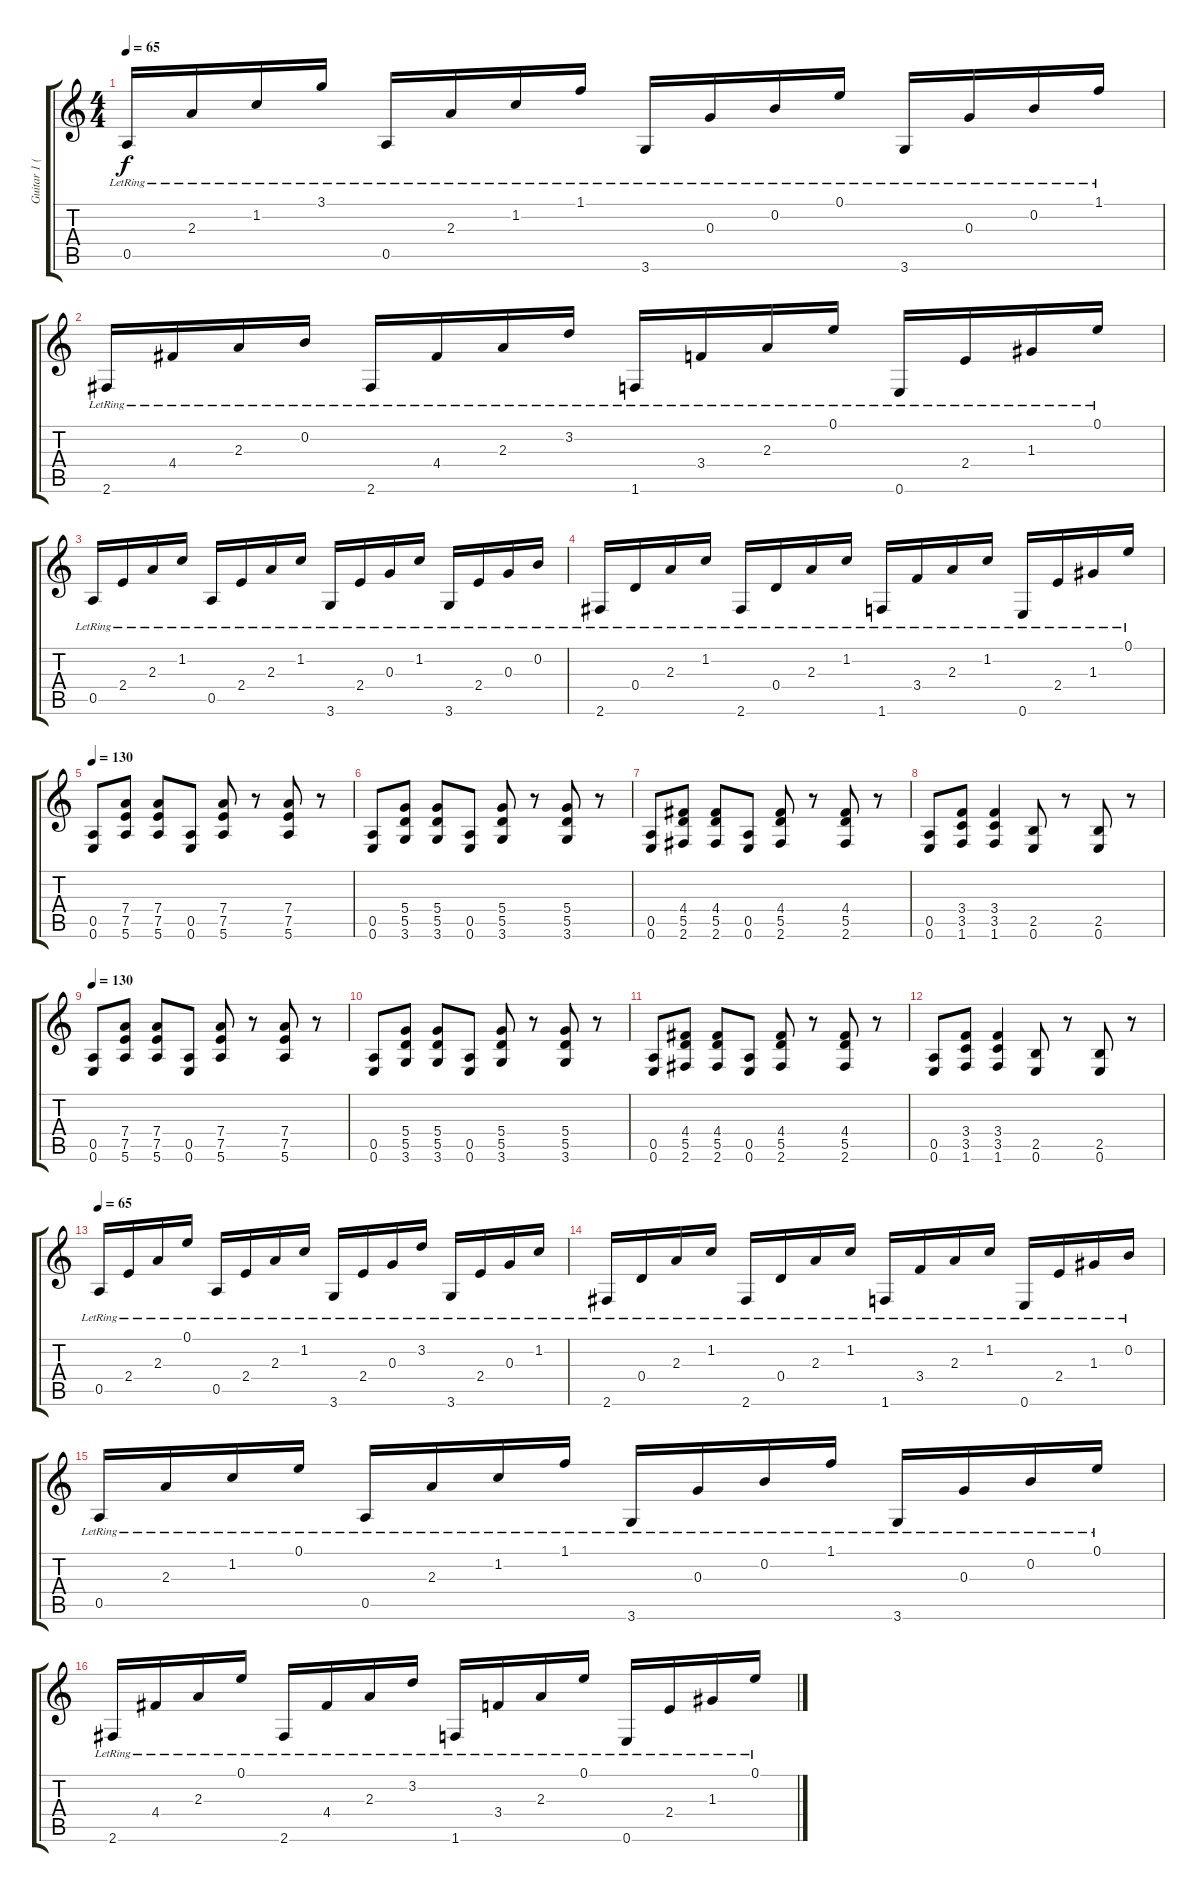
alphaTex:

\track ("Guitar 1 (Rhythm)" "Guitar 1 (") {instrument acousticguitarsteel}
\staff {score tabs}
\tuning (E4 B3 G3 D3 A2 E2) {hide}
\ts (4 4)
\tempo 65
\clef g2
\ks c
0.5{lr}.16{dy f} 2.3{lr}.16 1.2{lr}.16 3.1{lr}.16 0.5{lr}.16 2.3{lr}.16 1.2{lr}.16 1.1{lr}.16 3.6{lr}.16 0.3{lr}.16 0.2{lr}.16 0.1{lr}.16 3.6{lr}.16 0.3{lr}.16 0.2{lr}.16 1.1{lr}.16 |
2.6{lr}.16 4.4{lr}.16 2.3{lr}.16 0.2{lr}.16 2.6{lr}.16 4.4{lr}.16 2.3{lr}.16 3.2{lr}.16 1.6{lr}.16 3.4{lr}.16 2.3{lr}.16 0.1{lr}.16 0.6{lr}.16 2.4{lr}.16 1.3{lr}.16 0.1{lr}.16 |
0.5{lr}.16 2.4{lr}.16 2.3{lr}.16 1.2{lr}.16 0.5{lr}.16 2.4{lr}.16 2.3{lr}.16 1.2{lr}.16 3.6{lr}.16 2.4{lr}.16 0.3{lr}.16 1.2{lr}.16 3.6{lr}.16 2.4{lr}.16 0.3{lr}.16 0.2{lr}.16 |
2.6{lr}.16 0.4{lr}.16 2.3{lr}.16 1.2{lr}.16 2.6{lr}.16 0.4{lr}.16 2.3{lr}.16 1.2{lr}.16 1.6{lr}.16 3.4{lr}.16 2.3{lr}.16 1.2{lr}.16 0.6{lr}.16 2.4{lr}.16 1.3{lr}.16 0.1{lr}.16 |
\tempo 130
(0.5 0.6).8{instrument electricguitarclean} (7.4 7.5 5.6).8 (7.4 7.5 5.6).8 (0.5 0.6).8 (7.4 7.5 5.6).8 r.8 (7.4 7.5 5.6).8 r.8 |
(0.5 0.6).8 (5.4 5.5 3.6).8 (5.4 5.5 3.6).8 (0.5 0.6).8 (5.4 5.5 3.6).8 r.8 (5.4 5.5 3.6).8 r.8 |
(0.5 0.6).8 (4.4 5.5 2.6).8 (4.4 5.5 2.6).8 (0.5 0.6).8 (4.4 5.5 2.6).8 r.8 (4.4 5.5 2.6).8 r.8 |
(0.5 0.6).8 (3.4 3.5 1.6).8 (3.4 3.5 1.6).4 (2.5 0.6).8 r.8 (2.5 0.6).8 r.8 |
\tempo 130
(0.5 0.6).8{instrument electricguitarclean} (7.4 7.5 5.6).8 (7.4 7.5 5.6).8 (0.5 0.6).8 (7.4 7.5 5.6).8 r.8 (7.4 7.5 5.6).8 r.8 |
(0.5 0.6).8 (5.4 5.5 3.6).8 (5.4 5.5 3.6).8 (0.5 0.6).8 (5.4 5.5 3.6).8 r.8 (5.4 5.5 3.6).8 r.8 |
(0.5 0.6).8 (4.4 5.5 2.6).8 (4.4 5.5 2.6).8 (0.5 0.6).8 (4.4 5.5 2.6).8 r.8 (4.4 5.5 2.6).8 r.8 |
(0.5 0.6).8 (3.4 3.5 1.6).8 (3.4 3.5 1.6).4 (2.5 0.6).8 r.8 (2.5 0.6).8 r.8 |
\tempo 65
0.5{lr}.16{instrument acousticguitarsteel} 2.4{lr}.16 2.3{lr}.16 0.1{lr}.16 0.5{lr}.16 2.4{lr}.16 2.3{lr}.16 1.2{lr}.16 3.6{lr}.16 2.4{lr}.16 0.3{lr}.16 3.2{lr}.16 3.6{lr}.16 2.4{lr}.16 0.3{lr}.16 1.2{lr}.16 |
2.6{lr}.16 0.4{lr}.16 2.3{lr}.16 1.2{lr}.16 2.6{lr}.16 0.4{lr}.16 2.3{lr}.16 1.2{lr}.16 1.6{lr}.16 3.4{lr}.16 2.3{lr}.16 1.2{lr}.16 0.6{lr}.16 2.4{lr}.16 1.3{lr}.16 0.2{lr}.16 |
0.5{lr}.16{instrument acousticguitarsteel} 2.3{lr}.16 1.2{lr}.16 0.1{lr}.16 0.5{lr}.16 2.3{lr}.16 1.2{lr}.16 1.1{lr}.16 3.6{lr}.16 0.3{lr}.16 0.2{lr}.16 1.1{lr}.16 3.6{lr}.16 0.3{lr}.16 0.2{lr}.16 0.1{lr}.16 |
2.6{lr}.16 4.4{lr}.16 2.3{lr}.16 0.1{lr}.16 2.6{lr}.16 4.4{lr}.16 2.3{lr}.16 3.2{lr}.16 1.6{lr}.16 3.4{lr}.16 2.3{lr}.16 0.1{lr}.16 0.6{lr}.16 2.4{lr}.16 1.3{lr}.16 0.1{lr}.16
